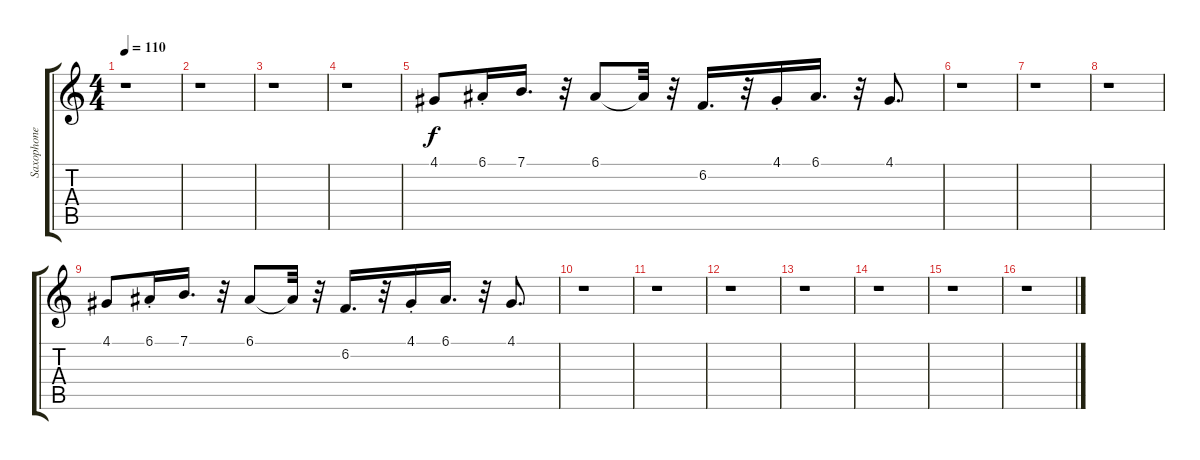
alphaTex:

\track ("Saxophone" "Saxophone") {instrument tenorsax}
\staff {score tabs}
\tuning (E4 B3 G3 D3 A2 E2) {hide}
\ts (4 4)
\tempo 110
\clef g2
\ks c
r.1{dy f} |
r.1 |
r.1 |
r.1 |
4.1.8 6.1{st}.16 7.1.16{d} r.32 6.1.8 6.1{t}.32 r.32 6.2.16{d} r.32 4.1{st}.16 6.1.16{d} r.32 4.1.8{d} |
r.1 |
r.1 |
r.1 |
4.1.8 6.1{st}.16 7.1.16{d} r.32 6.1.8 6.1{t}.32 r.32 6.2.16{d} r.32 4.1{st}.16 6.1.16{d} r.32 4.1.8{d} |
r.1 |
r.1 |
r.1 |
r.1 |
r.1 |
r.1 |
r.1
